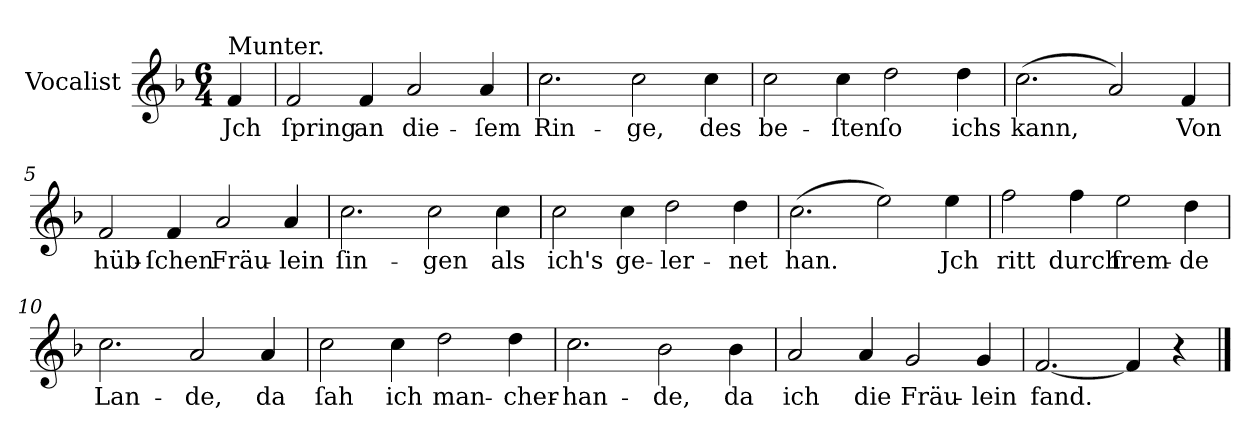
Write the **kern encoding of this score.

**kern	**text
*part1	*part1
*staff1	*staff1
*I"Vocalist	*
*k[b-]	*
*F:	*
*M6/4	*
=	=
!LO:TX:a:t=Munter.	!
4f	Jch
=1	=1
2f	ſpring
4f	an
2a	die-
4a	-ſem
=2	=2
2.cc	Rin-
2cc	-ge,
4cc	des
=3	=3
2cc	be-
4cc	-ſten
2dd	ſo
4dd	ichs
=4	=4
(2.cc	kann,
2a)	.
4f	Von
=5	=5
2f	hüb-
4f	-ſchen
2a	Fräu-
4a	-lein
=6	=6
2.cc	ſin-
2cc	-gen
4cc	als
=7	=7
2cc	ich's
4cc	ge-
2dd	-ler-
4dd	-net
=8	=8
(2.cc	han.
2ee)	.
4ee	Jch
=9	=9
2ff	ritt
4ff	durch
2ee	frem-
4dd	-de
=10	=10
2.cc	Lan-
2a	-de,
4a	da
=11	=11
2cc	ſah
4cc	ich
2dd	man-
4dd	-cher-
=12	=12
2.cc	-han-
2b-	-de,
4b-	da
=13	=13
2a	ich
4a	die
2g	Fräu-
4g	-lein
=14	=14
[2.f	fand.
4f]	.
4r	.
==	==
*-	*-
